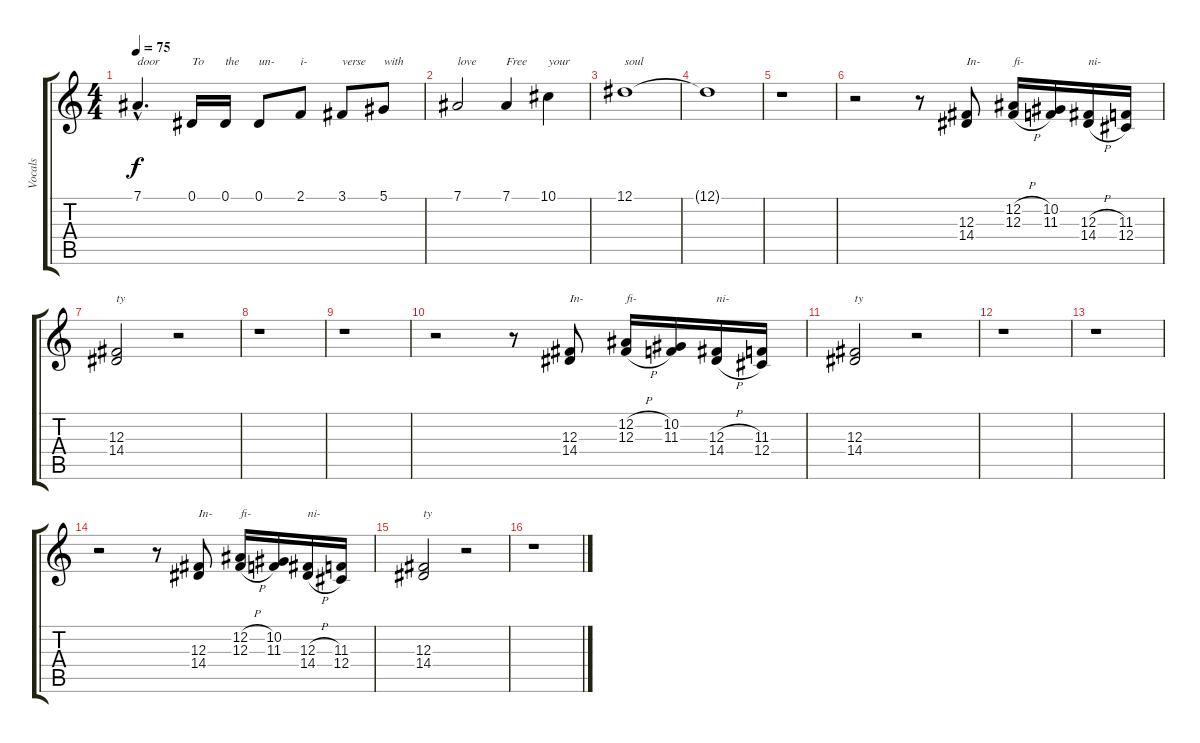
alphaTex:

\track ("Vocals" "Vocals") {instrument voiceoohs}
\staff {score tabs}
\tuning (Eb4 Bb3 Gb3 Db3 Ab2 Eb2) {hide}
\ts (4 4)
\tempo 75
\clef g2
\ks c
7.1{hac}.4{d txt "door" dy f} 0.1.16{txt "To"} 0.1.16{txt "the"} 0.1.8{txt "un-"} 2.1.8{txt "i-"} 3.1.8{txt "verse"} 5.1.8{txt "with"} |
7.1.2{txt "love"} 7.1.4{txt "Free"} 10.1.4{txt "your"} |
12.1.1{txt "soul"} |
12.1{t}.1 |
r.1 |
r.2 r.8 (12.3 14.4).8{txt "In-"} (12.2{h} 12.3{h}).16{txt "fi-"} (10.2 11.3).16 (12.3{h} 14.4{h}).16{txt "ni-"} (11.3 12.4).16 |
(12.3 14.4).2{txt "ty"} r.2 |
r.1 |
r.1 |
r.2 r.8 (12.3 14.4).8{txt "In-"} (12.2{h} 12.3{h}).16{txt "fi-"} (10.2 11.3).16 (12.3{h} 14.4{h}).16{txt "ni-"} (11.3 12.4).16 |
(12.3 14.4).2{txt "ty"} r.2 |
r.1 |
r.1 |
r.2 r.8 (12.3 14.4).8{txt "In-"} (12.2{h} 12.3{h}).16{txt "fi-"} (10.2 11.3).16 (12.3{h} 14.4{h}).16{txt "ni-"} (11.3 12.4).16 |
(12.3 14.4).2{txt "ty"} r.2 |
r.1
